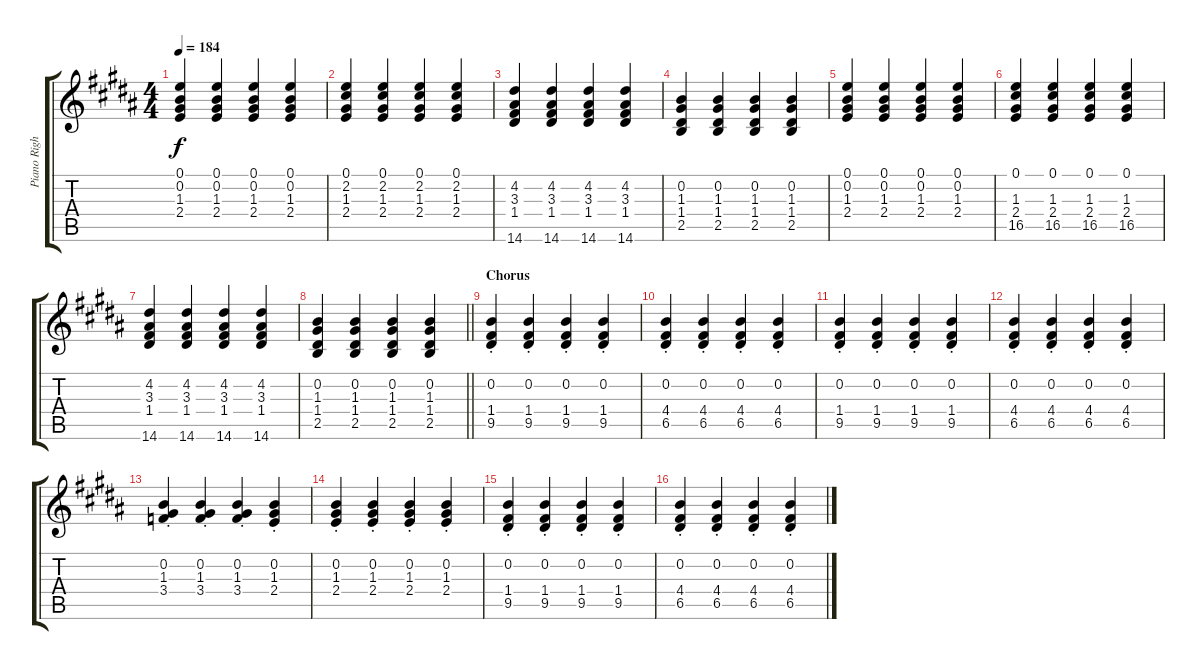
\track ("Piano Right Hand" "Piano Righ") {instrument brightacousticpiano}
\staff {score tabs}
\tuning (E5 B4 G4 D4 A3 E3) {hide}
\ts (4 4)
\tempo 184
\clef g2
\ks b
(0.1 0.2 1.3 2.4).4{dy f} (0.1 0.2 1.3 2.4).4 (0.1 0.2 1.3 2.4).4 (0.1 0.2 1.3 2.4).4 |
(0.1 2.2 1.3 2.4).4 (0.1 2.2 1.3 2.4).4 (0.1 2.2 1.3 2.4).4 (0.1 2.2 1.3 2.4).4 |
(4.2 3.3 1.4 14.6).4 (4.2 3.3 1.4 14.6).4 (4.2 3.3 1.4 14.6).4 (4.2 3.3 1.4 14.6).4 |
(0.2 1.3 1.4 2.5).4 (0.2 1.3 1.4 2.5).4 (0.2 1.3 1.4 2.5).4 (0.2 1.3 1.4 2.5).4 |
(0.1 0.2 1.3 2.4).4 (0.1 0.2 1.3 2.4).4 (0.1 0.2 1.3 2.4).4 (0.1 0.2 1.3 2.4).4 |
(0.1 1.3 2.4 16.5).4 (0.1 1.3 2.4 16.5).4 (0.1 1.3 2.4 16.5).4 (0.1 1.3 2.4 16.5).4 |
(4.2 3.3 1.4 14.6).4 (4.2 3.3 1.4 14.6).4 (4.2 3.3 1.4 14.6).4 (4.2 3.3 1.4 14.6).4 |
\barLineRight lightlight
(0.2 1.3 1.4 2.5).4 (0.2 1.3 1.4 2.5).4 (0.2 1.3 1.4 2.5).4 (0.2 1.3 1.4 2.5).4 |
\section ("" "Chorus")
(0.2{st} 1.4{st} 9.5{st}).4 (0.2{st} 1.4{st} 9.5{st}).4 (0.2{st} 1.4{st} 9.5{st}).4 (0.2{st} 1.4{st} 9.5{st}).4 |
(0.2{st} 4.4{st} 6.5{st}).4 (0.2{st} 4.4{st} 6.5{st}).4 (0.2{st} 4.4{st} 6.5{st}).4 (0.2{st} 4.4{st} 6.5{st}).4 |
(0.2{st} 1.4{st} 9.5{st}).4 (0.2{st} 1.4{st} 9.5{st}).4 (0.2{st} 1.4{st} 9.5{st}).4 (0.2{st} 1.4{st} 9.5{st}).4 |
(0.2{st} 4.4{st} 6.5{st}).4 (0.2{st} 4.4{st} 6.5{st}).4 (0.2{st} 4.4{st} 6.5{st}).4 (0.2{st} 4.4{st} 6.5{st}).4 |
(0.2{st} 1.3{st} 3.4{st}).4 (0.2{st} 1.3{st} 3.4{st}).4 (0.2{st} 1.3{st} 3.4{st}).4 (0.2{st} 1.3{st} 2.4{st}).4 |
(0.2{st} 1.3{st} 2.4{st}).4 (0.2{st} 1.3{st} 2.4{st}).4 (0.2{st} 1.3{st} 2.4{st}).4 (0.2{st} 1.3{st} 2.4{st}).4 |
(0.2{st} 1.4{st} 9.5{st}).4 (0.2{st} 1.4{st} 9.5{st}).4 (0.2{st} 1.4{st} 9.5{st}).4 (0.2{st} 1.4{st} 9.5{st}).4 |
(0.2{st} 4.4{st} 6.5{st}).4 (0.2{st} 4.4{st} 6.5{st}).4 (0.2{st} 4.4{st} 6.5{st}).4 (0.2{st} 4.4{st} 6.5{st}).4
